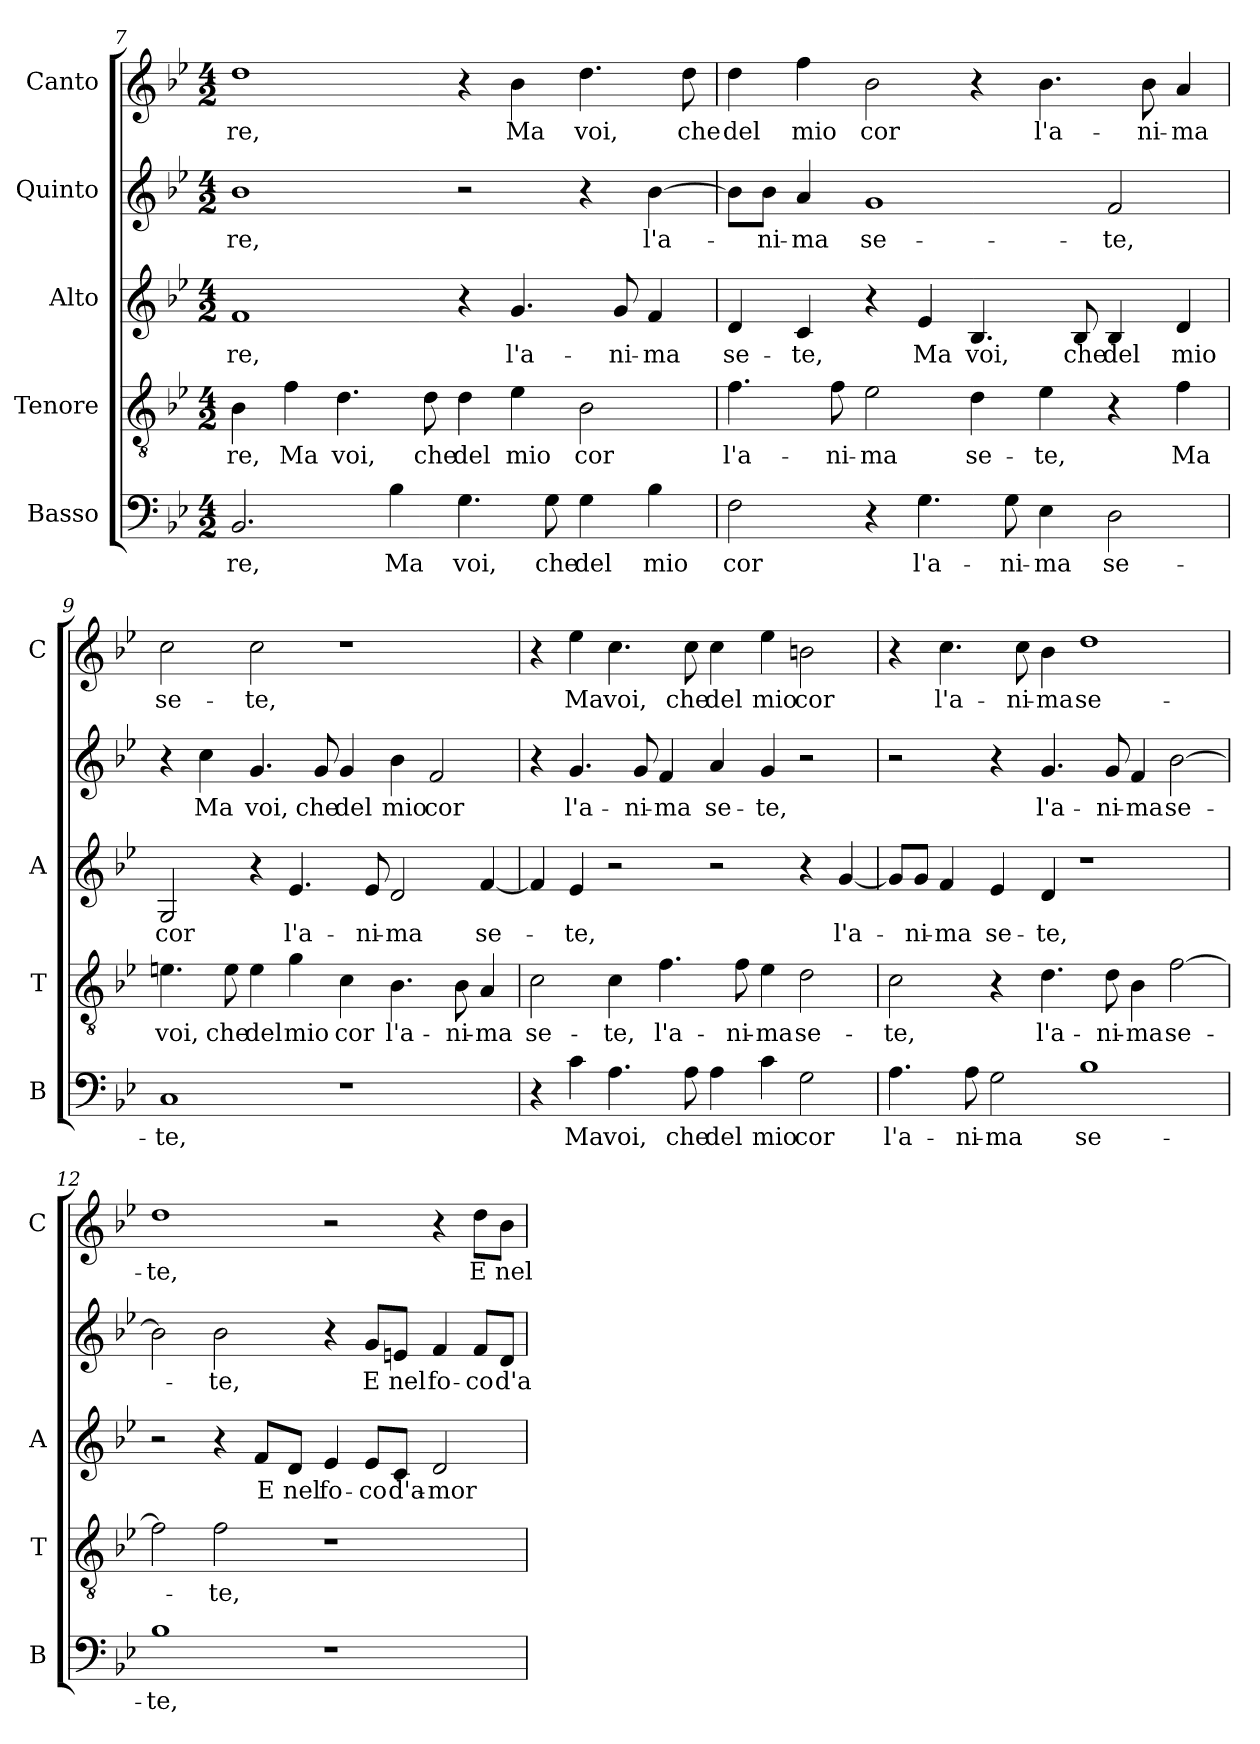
**kern	**text	**kern	**text	**kern	**text	**kern	**text	**kern	**text
*part5	*part5	*part4	*part4	*part3	*part3	*part2	*part2	*part1	*part1
*staff5	*staff5	*staff4	*staff4	*staff3	*staff3	*staff2	*staff2	*staff1	*staff1
*I"Basso	*	*I"Tenore	*	*I"Alto	*	*I"Quinto	*	*I"Canto	*
*I'B	*	*I'T	*	*I'A	*	*	*	*I'C	*
!!LO:PB:g=z
*clefF4	*	*clefGv2	*	*clefG2	*	*clefG2	*	*clefG2	*
*k[b-e-]	*	*k[b-e-]	*	*k[b-e-]	*	*k[b-e-]	*	*k[b-e-]	*
*B-:	*	*B-:	*	*B-:	*	*B-:	*	*B-:	*
*M4/2	*	*M4/2	*	*M4/2	*	*M4/2	*	*M4/2	*
=7	=7	=7	=7	=7	=7	=7	=7	=7	=7
!	!LO:LY:b	!	!LO:LY:b	!	!LO:LY:b	!	!LO:LY:b	!	!LO:LY:b
2.BB-/	-re,	4B-\	-re,	1f	-re,	1b-	-re,	1dd	-re,
!	!	!	!LO:LY:b	!	!	!	!	!	!
.	.	4f\	Ma	.	.	.	.	.	.
!	!	!	!LO:LY:b	!	!	!	!	!	!
.	.	4.d\	voi,	.	.	.	.	.	.
!	!LO:LY:b	!	!	!	!	!	!	!	!
4B-\	Ma	.	.	.	.	.	.	.	.
!	!	!	!LO:LY:b	!	!	!	!	!	!
.	.	8d\	che	.	.	.	.	.	.
!	!LO:LY:b	!	!LO:LY:b	!	!	!	!	!	!
4.G\	voi,	4d\	del	4r	.	2r	.	4r	.
!	!	!	!LO:LY:b	!	!LO:LY:b	!	!	!	!LO:LY:b
.	.	4e-\	mio	4.g/	l'a-	.	.	4b-\	Ma
!	!LO:LY:b	!	!	!	!	!	!	!	!
8G\	che	.	.	.	.	.	.	.	.
!	!LO:LY:b	!	!LO:LY:b	!	!	!	!	!	!LO:LY:b
4G\	del	2B-\	cor	.	.	4r	.	4.dd\	voi,
!	!	!	!	!	!LO:LY:b	!	!	!	!
.	.	.	.	8g/	-ni-	.	.	.	.
!	!LO:LY:b	!	!	!	!LO:LY:b	!	!LO:LY:b	!	!
4B-\	mio	.	.	4f/	-ma	[4b-\	l'a-	.	.
!	!	!	!	!	!	!	!	!	!LO:LY:b
.	.	.	.	.	.	.	.	8dd\	che
=8	=8	=8	=8	=8	=8	=8	=8	=8	=8
!	!LO:LY:b	!	!LO:LY:b	!	!LO:LY:b	!	!	!	!LO:LY:b
2F\	cor	4.f\	l'a-	4d/	se-	8b-\L]	.	4dd\	del
!	!	!	!	!	!	!	!LO:LY:b	!	!
.	.	.	.	.	.	8b-\J	-ni-	.	.
!	!	!	!	!	!LO:LY:b	!	!LO:LY:b	!	!LO:LY:b
.	.	.	.	4c/	-te,	4a/	-ma	4ff\	mio
!	!	!	!LO:LY:b	!	!	!	!	!	!
.	.	8f\	-ni-	.	.	.	.	.	.
!	!	!	!LO:LY:b	!	!	!	!LO:LY:b	!	!LO:LY:b
4r	.	2e-\	-ma	4r	.	1g	se-	2b-\	cor
!	!LO:LY:b	!	!	!	!LO:LY:b	!	!	!	!
4.G\	l'a-	.	.	4e-/	Ma	.	.	.	.
!	!	!	!LO:LY:b	!	!LO:LY:b	!	!	!	!
.	.	4d\	se-	4.B-/	voi,	.	.	4r	.
!	!LO:LY:b	!	!	!	!	!	!	!	!
8G\	-ni-	.	.	.	.	.	.	.	.
!	!LO:LY:b	!	!LO:LY:b	!	!	!	!	!	!LO:LY:b
4E-\	-ma	4e-\	-te,	.	.	.	.	4.b-\	l'a-
!	!	!	!	!	!LO:LY:b	!	!	!	!
.	.	.	.	8B-/	che	.	.	.	.
!	!LO:LY:b	!	!	!	!LO:LY:b	!	!LO:LY:b	!	!
2D\	se-	4r	.	4B-/	del	2f/	-te,	.	.
!	!	!	!	!	!	!	!	!	!LO:LY:b
.	.	.	.	.	.	.	.	8b-\	-ni-
!	!	!	!LO:LY:b	!	!LO:LY:b	!	!	!	!LO:LY:b
.	.	4f\	Ma	4d/	mio	.	.	4a/	-ma
=9	=9	=9	=9	=9	=9	=9	=9	=9	=9
!	!LO:LY:b	!	!LO:LY:b	!	!LO:LY:b	!	!	!	!LO:LY:b
1C	-te,	4.en\	voi,	2G/	cor	4r	.	2cc\	se-
!	!	!	!	!	!	!	!LO:LY:b	!	!
.	.	.	.	.	.	4cc\	Ma	.	.
!	!	!	!LO:LY:b	!	!	!	!	!	!
.	.	8e\	che	.	.	.	.	.	.
!	!	!	!LO:LY:b	!	!	!	!LO:LY:b	!	!LO:LY:b
.	.	4e\	del	4r	.	4.g/	voi,	2cc\	-te,
!	!	!	!LO:LY:b	!	!LO:LY:b	!	!	!	!
.	.	4g\	mio	4.e-/	l'a-	.	.	.	.
!	!	!	!	!	!	!	!LO:LY:b	!	!
.	.	.	.	.	.	8g/	che	.	.
!	!	!	!LO:LY:b	!	!	!	!LO:LY:b	!	!
1r	.	4c\	cor	.	.	4g/	del	1r	.
!	!	!	!	!	!LO:LY:b	!	!	!	!
.	.	.	.	8e-/	-ni-	.	.	.	.
!	!	!	!LO:LY:b	!	!LO:LY:b	!	!LO:LY:b	!	!
.	.	4.B-\	l'a-	2d/	-ma	4b-\	mio	.	.
!	!	!	!	!	!	!	!LO:LY:b	!	!
.	.	.	.	.	.	2f/	cor	.	.
!	!	!	!LO:LY:b	!	!	!	!	!	!
.	.	8B-\	-ni-	.	.	.	.	.	.
!	!	!	!LO:LY:b	!	!LO:LY:b	!	!	!	!
.	.	4A/	-ma	[4f/	se-	.	.	.	.
!!LO:LB:g=z
=10	=10	=10	=10	=10	=10	=10	=10	=10	=10
!	!	!	!LO:LY:b	!	!	!	!	!	!
4r	.	2c\	se-	4f/]	.	4r	.	4r	.
!	!LO:LY:b	!	!	!	!LO:LY:b	!	!LO:LY:b	!	!LO:LY:b
4c\	Ma	.	.	4e-/	-te,	4.g/	l'a-	4ee-\	Ma
!	!LO:LY:b	!	!LO:LY:b	!	!	!	!	!	!LO:LY:b
4.A\	voi,	4c\	-te,	2r	.	.	.	4.cc\	voi,
!	!	!	!	!	!	!	!LO:LY:b	!	!
.	.	.	.	.	.	8g/	-ni-	.	.
!	!	!	!LO:LY:b	!	!	!	!LO:LY:b	!	!
.	.	4.f\	l'a-	.	.	4f/	-ma	.	.
!	!LO:LY:b	!	!	!	!	!	!	!	!LO:LY:b
8A\	che	.	.	.	.	.	.	8cc\	che
!	!LO:LY:b	!	!	!	!	!	!LO:LY:b	!	!LO:LY:b
4A\	del	.	.	2r	.	4a/	se-	4cc\	del
!	!	!	!LO:LY:b	!	!	!	!	!	!
.	.	8f\	-ni-	.	.	.	.	.	.
!	!LO:LY:b	!	!LO:LY:b	!	!	!	!LO:LY:b	!	!LO:LY:b
4c\	mio	4e-\	-ma	.	.	4g/	-te,	4ee-\	mio
!	!LO:LY:b	!	!LO:LY:b	!	!	!	!	!	!LO:LY:b
2G\	cor	2d\	se-	4r	.	2r	.	2bn\	cor
!	!	!	!	!	!LO:LY:b	!	!	!	!
.	.	.	.	[4g/	l'a-	.	.	.	.
=11	=11	=11	=11	=11	=11	=11	=11	=11	=11
!	!LO:LY:b	!	!LO:LY:b	!	!	!	!	!	!
4.A\	l'a-	2c\	-te,	8g/L]	.	2r	.	4r	.
!	!	!	!	!	!LO:LY:b	!	!	!	!
.	.	.	.	8g/J	-ni-	.	.	.	.
!	!	!	!	!	!LO:LY:b	!	!	!	!LO:LY:b
.	.	.	.	4f/	-ma	.	.	4.cc\	l'a-
!	!LO:LY:b	!	!	!	!	!	!	!	!
8A\	-ni-	.	.	.	.	.	.	.	.
!	!LO:LY:b	!	!	!	!LO:LY:b	!	!	!	!
2G\	-ma	4r	.	4e-/	se-	4r	.	.	.
!	!	!	!	!	!	!	!	!	!LO:LY:b
.	.	.	.	.	.	.	.	8cc\	-ni-
!	!	!	!LO:LY:b	!	!LO:LY:b	!	!LO:LY:b	!	!LO:LY:b
.	.	4.d\	l'a-	4d/	-te,	4.g/	l'a-	4b-\	-ma
!	!LO:LY:b	!	!	!	!	!	!	!	!LO:LY:b
1B-	se-	.	.	1r	.	.	.	1dd	se-
!	!	!	!LO:LY:b	!	!	!	!LO:LY:b	!	!
.	.	8d\	-ni-	.	.	8g/	-ni-	.	.
!	!	!	!LO:LY:b	!	!	!	!LO:LY:b	!	!
.	.	4B-\	-ma	.	.	4f/	-ma	.	.
!	!	!	!LO:LY:b	!	!	!	!LO:LY:b	!	!
.	.	[2f\	se-	.	.	[2b-\	se-	.	.
=12	=12	=12	=12	=12	=12	=12	=12	=12	=12
!	!LO:LY:b	!	!	!	!	!	!	!	!LO:LY:b
1B-	-te,	2f\]	.	2r	.	2b-\]	.	1dd	-te,
!	!	!	!LO:LY:b	!	!	!	!LO:LY:b	!	!
.	.	2f\	-te,	4r	.	2b-\	-te,	.	.
!	!	!	!	!	!LO:LY:b	!	!	!	!
.	.	.	.	8f/L	E	.	.	.	.
!	!	!	!	!	!LO:LY:b	!	!	!	!
.	.	.	.	8d/J	nel	.	.	.	.
!	!	!	!	!	!LO:LY:b	!	!	!	!
1r	.	1r	.	4e-/	fo-	4r	.	2r	.
!	!	!	!	!	!LO:LY:b	!	!LO:LY:b	!	!
.	.	.	.	8e-/L	-co	8g/L	E	.	.
!	!	!	!	!	!LO:LY:b	!	!LO:LY:b	!	!
.	.	.	.	8c/J	d'a-	8en/J	nel	.	.
!	!	!	!	!	!LO:LY:b	!	!LO:LY:b	!	!
.	.	.	.	2d/	-mor	4f/	fo-	4r	.
!	!	!	!	!	!	!	!LO:LY:b	!	!LO:LY:b
.	.	.	.	.	.	8f/L	-co	8dd\L	E
!	!	!	!	!	!	!	!LO:LY:b	!	!LO:LY:b
.	.	.	.	.	.	8d/J	d'a-	8b-\J	nel
=	=	=	=	=	=	=	=	=	=
*-	*-	*-	*-	*-	*-	*-	*-	*-	*-
